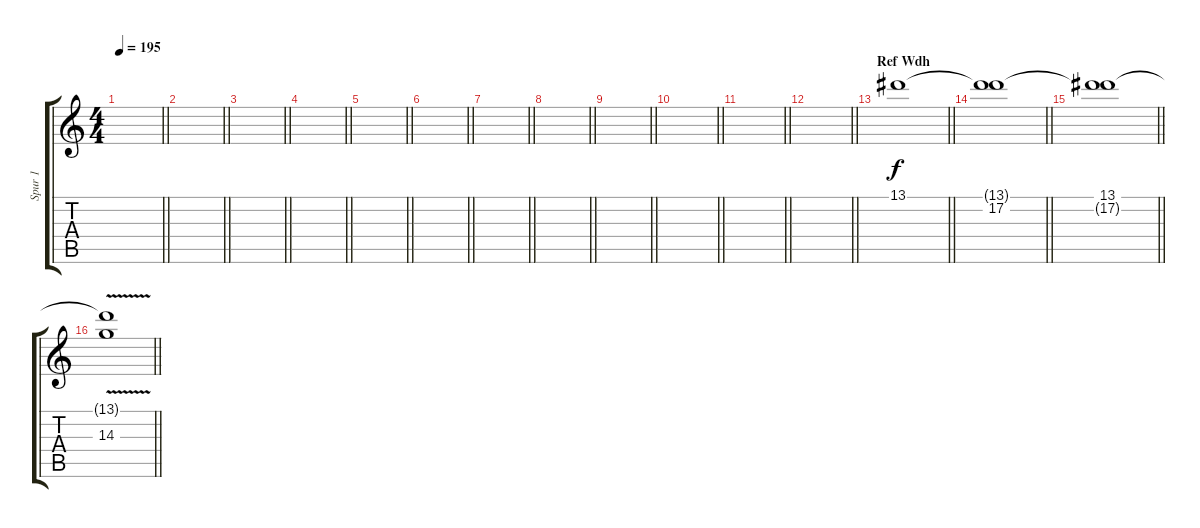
\track ("Spur 1" "Spur 1") {instrument distortionguitar}
\staff {score tabs}
\tuning (D4 A3 F3 C3 G2 C2) {hide}
\ts (4 4)
\tempo 195
\clef g2
\barLineRight lightlight
\ks c
|
\barLineRight lightlight
|
\barLineRight lightlight
|
\barLineRight lightlight
|
\barLineRight lightlight
|
\barLineRight lightlight
|
\barLineRight lightlight
|
\barLineRight lightlight
|
\barLineRight lightlight
|
\barLineRight lightlight
|
\barLineRight lightlight
|
\barLineRight lightlight
|
\section ("" "Ref Wdh")
\barLineRight lightlight
13.1.1 |
\barLineRight lightlight
(13.1{t} 17.2).1 |
\barLineRight lightlight
(13.1 17.2{t}).1 |
\barLineRight lightlight
(13.1{t} 14.3{v}).1
